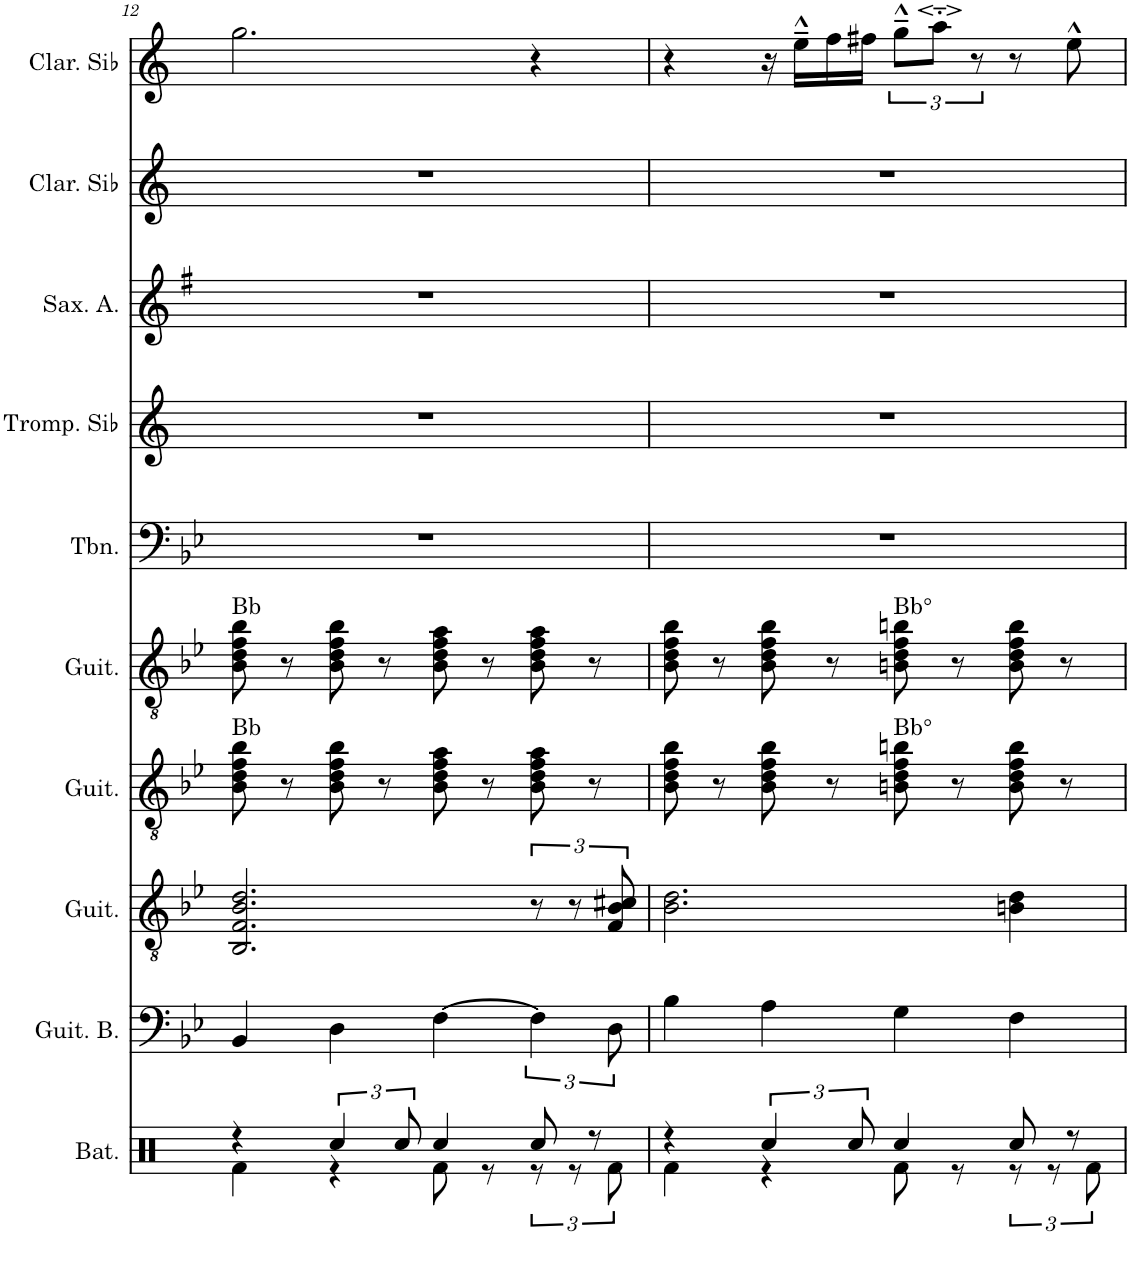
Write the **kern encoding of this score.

**kern	**kern	**kern	**kern	**kern	**kern	**kern	**kern	**kern	**kern
*part10	*part9	*part8	*part7	*part6	*part5	*part4	*part3	*part2	*part1
*staff10	*staff9	*staff8	*staff7	*staff6	*staff5	*staff4	*staff3	*staff2	*staff1
*I"Batterie	*I"Guitare Basse	*I"Guitare acoustique	*I"Guitare acoustique	*I"Guitare classique	*I"Trombone	*I"Trompette en Sib	*I"Saxophone Alto	*I"Clarinette en Sib	*I"Clarinette en Sib
*I'Bat.	*I'Guit. B.	*I'Guit.	*I'Guit.	*I'Guit.	*I'Tbn.	*I'Tromp. Sib	*I'Sax. A.	*I'Clar. Sib	*I'Clar. Sib
!!LO:PB:g=z
*clefX	*clefF4	*clefGv2	*clefGv2	*clefGv2	*clefF4	*clefG2	*clefG2	*clefG2	*clefG2
*	*Trd7c12	*	*	*	*	*Trd1c2	*Trd5c9	*Trd1c2	*Trd1c2
*k[]	*k[b-e-]	*k[b-e-]	*k[b-e-]	*k[b-e-]	*k[b-e-]	*k[]	*k[f#]	*k[]	*k[]
*M4/4	*M4/4	*M4/4	*M4/4	*M4/4	*M4/4	*M4/4	*M4/4	*M4/4	*M4/4
=12	=12	=12	=12	=12	=12	=12	=12	=12	=12
*^	*	*	*	*	*	*	*	*	*
!	!	!	!	!	!LO:TX:a:t=Bb	!	!	!	!	!
!	!	!	!	!LO:TX:a:t=Bb	!	!	!	!	!	!
4r	4Rf\	4BB-/	2.BB-/ 2.F/ 2.B-/ 2.d/	8B-\ 8d\ 8f\ 8b-\	8B-\ 8d\ 8f\ 8b-\	1r	1r	1r	1r	2.gg\
.	.	.	.	8r	8r	.	.	.	.	.
6Rcc/	4r	4D\	.	8B-\ 8d\ 8f\ 8b-\	8B-\ 8d\ 8f\ 8b-\	.	.	.	.	.
.	.	.	.	8r	8r	.	.	.	.	.
12Rcc/	.	.	.	.	.	.	.	.	.	.
4Rcc/	8Rf\	[4F\	.	8B-\ 8d\ 8f\ 8a\	8B-\ 8d\ 8f\ 8a\	.	.	.	.	.
.	8r	.	.	8r	8r	.	.	.	.	.
8Rcc/	12r	6F\]	12r	8B-\ 8d\ 8f\ 8a\	8B-\ 8d\ 8f\ 8a\	.	.	.	.	4r
.	12r	.	12r	.	.	.	.	.	.	.
8r	.	.	.	8r	8r	.	.	.	.	.
.	12Rf\	12D\	12F/ 12B-/ 12c#X/	.	.	.	.	.	.	.
=13	=13	=13	=13	=13	=13	=13	=13	=13	=13	=13
4r	4Rf\	4B-\	2.B-\ 2.d\	8B-\ 8d\ 8f\ 8b-\	8B-\ 8d\ 8f\ 8b-\	1r	1r	1r	1r	4r
.	.	.	.	8r	8r	.	.	.	.	.
6Rcc/	4r	4A\	.	8B-\ 8d\ 8f\ 8b-\	8B-\ 8d\ 8f\ 8b-\	.	.	.	.	16r
.	.	.	.	.	.	.	.	.	.	16ee~^^\LL
.	.	.	.	8r	8r	.	.	.	.	16ff\
12Rcc/	.	.	.	.	.	.	.	.	.	.
.	.	.	.	.	.	.	.	.	.	16ff#X\JJ
!	!	!	!	!	!LO:TX:a:t=Bb°	!	!	!	!	!
!	!	!	!	!LO:TX:a:t=Bb°	!	!	!	!	!	!
4Rcc/	8Rf\	4G\	.	8Bn\ 8d\ 8f\ 8bn\	8Bn\ 8d\ 8f\ 8bn\	.	.	.	.	12gg~^^\L
.	.	.	.	.	.	.	.	.	.	12aa\J
.	8r	.	.	8r	8r	.	.	.	.	.
.	.	.	.	.	.	.	.	.	.	12r
8Rcc/	12r	4F\	4Bn\ 4d\	8B\ 8d\ 8f\ 8b\	8B\ 8d\ 8f\ 8b\	.	.	.	.	8r
.	12r	.	.	.	.	.	.	.	.	.
8r	.	.	.	8r	8r	.	.	.	.	8ee^^\
.	12Rf\	.	.	.	.	.	.	.	.	.
*v	*v	*	*	*	*	*	*	*	*	*
=	=	=	=	=	=	=	=	=	=
*-	*-	*-	*-	*-	*-	*-	*-	*-	*-
